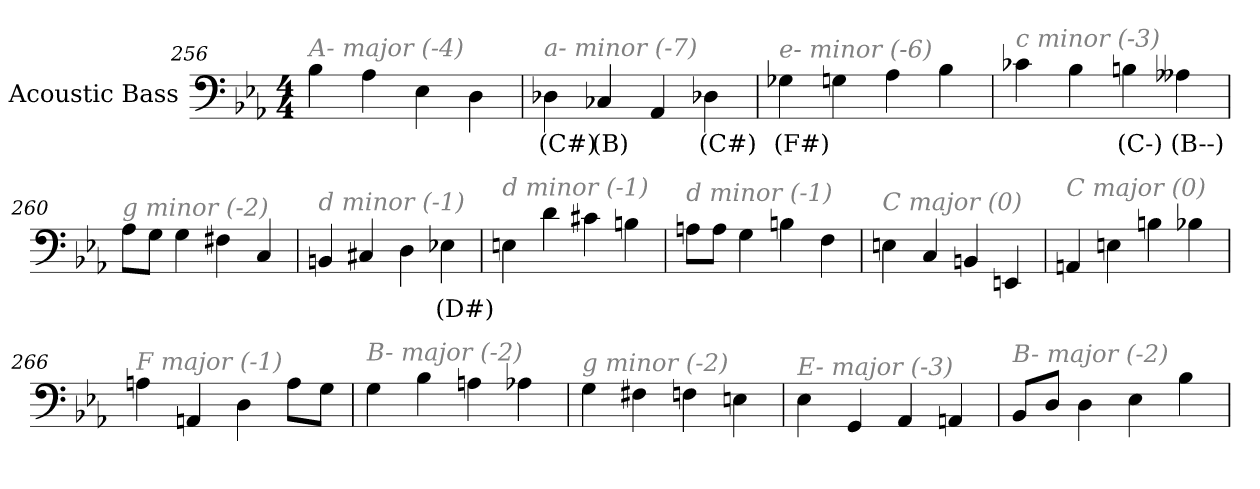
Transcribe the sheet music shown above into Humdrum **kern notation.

**kern	**text
*part1	*part1
*staff1	*staff1
*I"Acoustic Bass	*
*clefF4	*
*ITrd7c12	*
*k[b-e-a-]	*
*E-:	*
*M4/4	*
=256	=256
!LO:TX:i:color=#808080:t=A- major (-4)	!
4BB-	.
4AA-	.
4EE-	.
4DD	.
=257	=257
!LO:TX:i:color=#808080:t=a- minor (-7)	!
4DD-Xi	(C#)
4CC-Xi	(B)
4AAA-	.
4DD-Xi	(C#)
=258	=258
!LO:TX:i:color=#808080:t=e- minor (-6)	!
4GG-Xi	(F#)
4GG	.
4AA-	.
4BB-	.
=259	=259
!LO:TX:i:color=#808080:t=c minor (-3)	!
4C-Xj	.
4BB-	.
4BBni	(C-)
4AA--Xi	(B--)
=260	=260
!LO:TX:i:color=#808080:t=g minor (-2)	!
8AA-L	.
8GGJ	.
4GG	.
4FF#X	.
4CC	.
=261	=261
!LO:TX:i:color=#808080:t=d minor (-1)	!
4BBBn	.
4CC#X	.
4DD	.
4EE-Xi	(D#)
=262	=262
!LO:TX:i:color=#808080:t=d minor (-1)	!
4EEn	.
4D	.
4C#X	.
4BBn	.
=263	=263
!LO:TX:i:color=#808080:t=d minor (-1)	!
8AAnL	.
8AAJ	.
4GG	.
4BBn	.
4FF	.
=264	=264
!LO:TX:i:color=#808080:t=C major (0)	!
4EEn	.
4CC	.
4BBBn	.
4EEEn	.
=265	=265
!LO:TX:i:color=#808080:t=C major (0)	!
4AAAn	.
4EEn	.
4BBn	.
4BB-X	.
=266	=266
!LO:TX:i:color=#808080:t=F major (-1)	!
4AAn	.
4AAAn	.
4DD	.
8AAL	.
8GGJ	.
=267	=267
!LO:TX:i:color=#808080:t=B- major (-2)	!
4GG	.
4BB-	.
4AAn	.
4AA-X	.
=268	=268
!LO:TX:i:color=#808080:t=g minor (-2)	!
4GG	.
4FF#X	.
4FFn	.
4EEn	.
=269	=269
!LO:TX:i:color=#808080:t=E- major (-3)	!
4EE-	.
4GGG	.
4AAA-	.
4AAAn	.
=270	=270
!LO:TX:i:color=#808080:t=B- major (-2)	!
8BBB-L	.
8DDJ	.
4DD	.
4EE-	.
4BB-	.
=	=
*-	*-
